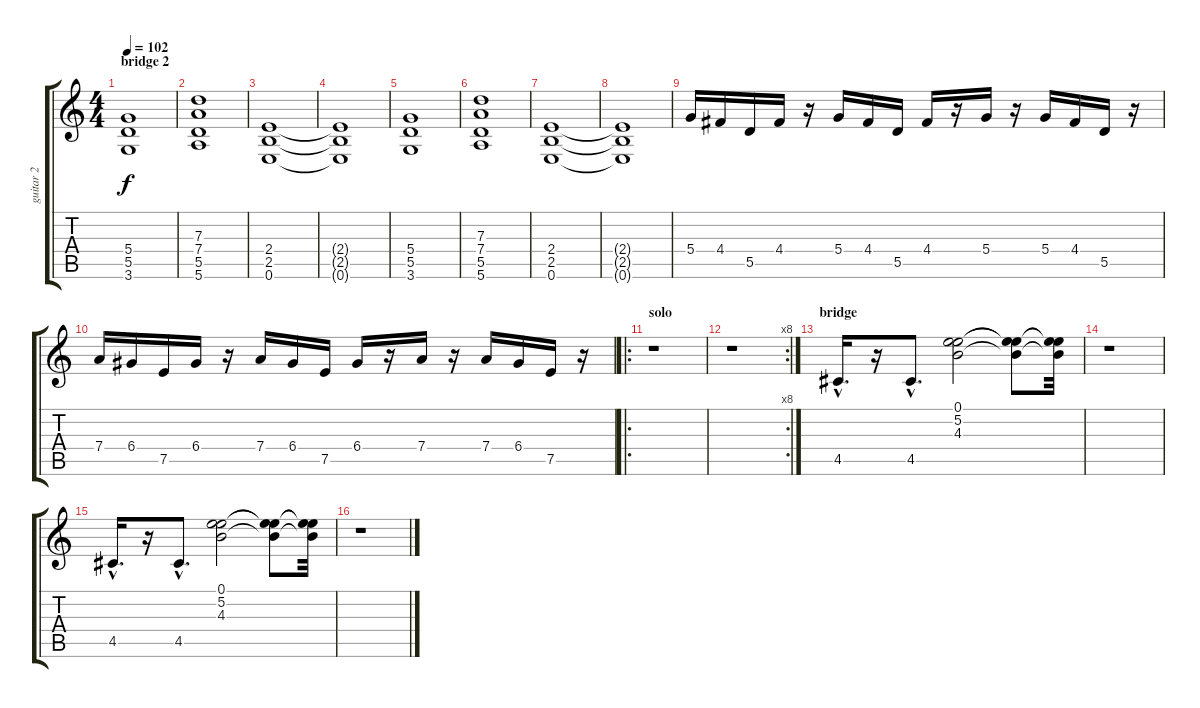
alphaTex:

\track ("guitar 2" "guitar 2") {instrument overdrivenguitar}
\staff {score tabs}
\tuning (E4 B3 G3 D3 A2 E2) {hide}
\ts (4 4)
\section ("" "bridge 2")
\tempo 102
\clef g2
\ks c
(5.4 5.5 3.6).1{dy f} |
(7.3 7.4 5.5 5.6).1 |
(2.4 2.5 0.6).1 |
(2.4{t} 2.5{t} 0.6{t}).1 |
(5.4 5.5 3.6).1 |
(7.3 7.4 5.5 5.6).1 |
(2.4 2.5 0.6).1 |
(2.4{t} 2.5{t} 0.6{t}).1 |
5.4.16 4.4.16 5.5.16 4.4.16 r.16 5.4.16 4.4.16 5.5.16 4.4.16 r.16 5.4.16 r.16 5.4.16 4.4.16 5.5.16 r.16 |
7.4.16 6.4.16 7.5.16 6.4.16 r.16 7.4.16 6.4.16 7.5.16 6.4.16 r.16 7.4.16 r.16 7.4.16 6.4.16 7.5.16 r.16 |
\ro
\section ("" "solo")
r.1 |
\rc 8
r.1 |
\section ("" "bridge")
4.5{hac}.16{d} r.16 4.5{hac}.8{d} (0.1 5.2 4.3).2 (0.1{t} 5.2{t} 4.3{t}).8 (0.1{t} 5.2{t} 4.3{t}).32 |
r.1 |
4.5{hac}.16{d} r.16 4.5{hac}.8{d} (0.1 5.2 4.3).2 (0.1{t} 5.2{t} 4.3{t}).8 (0.1{t} 5.2{t} 4.3{t}).32 |
r.1
